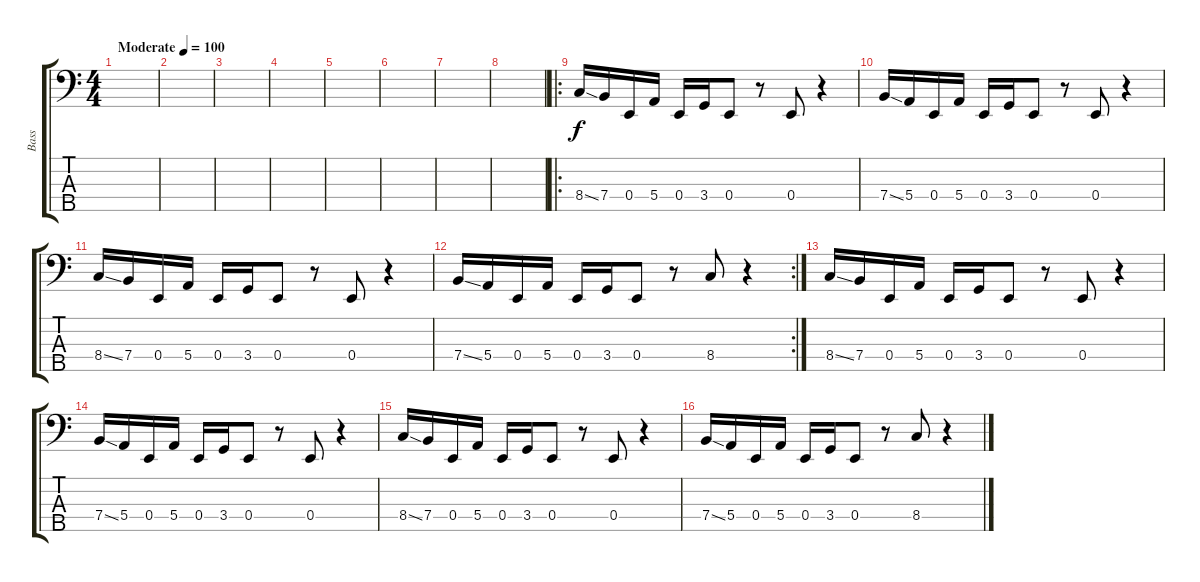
\track ("Bass" "Bass") {instrument electricbassfinger}
\staff {score tabs}
\tuning (G2 D2 A1 E1 A0) {hide}
\ts (4 4)
\tempo (100 "Moderate")
\clef f4
\ks c
|
|
|
|
|
|
|
|
\ro
8.4{ss}.16 7.4.16 0.4.16 5.4.16 0.4.16 3.4.16 0.4.8 r.8 0.4.8 r.4 |
7.4{ss}.16 5.4.16 0.4.16 5.4.16 0.4.16 3.4.16 0.4.8 r.8 0.4.8 r.4 |
8.4{ss}.16 7.4.16 0.4.16 5.4.16 0.4.16 3.4.16 0.4.8 r.8 0.4.8 r.4 |
\rc 2
7.4{ss}.16 5.4.16 0.4.16 5.4.16 0.4.16 3.4.16 0.4.8 r.8 8.4.8 r.4 |
8.4{ss}.16 7.4.16 0.4.16 5.4.16 0.4.16 3.4.16 0.4.8 r.8 0.4.8 r.4 |
7.4{ss}.16 5.4.16 0.4.16 5.4.16 0.4.16 3.4.16 0.4.8 r.8 0.4.8 r.4 |
8.4{ss}.16 7.4.16 0.4.16 5.4.16 0.4.16 3.4.16 0.4.8 r.8 0.4.8 r.4 |
7.4{ss}.16 5.4.16 0.4.16 5.4.16 0.4.16 3.4.16 0.4.8 r.8 8.4.8 r.4
